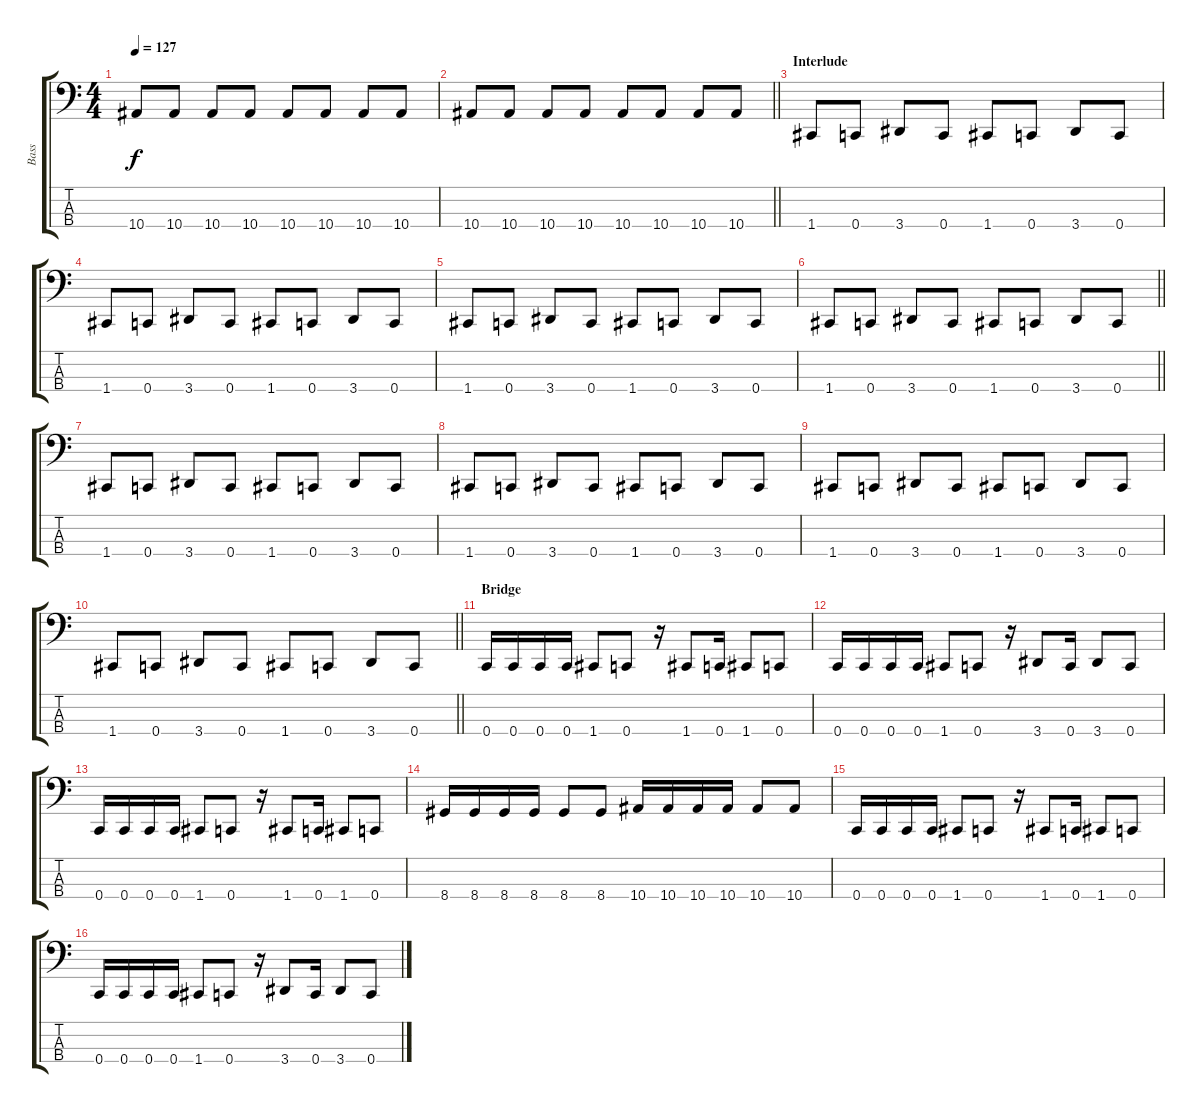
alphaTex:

\track ("Bass" "Bass") {instrument electricbasspick}
\staff {score tabs}
\tuning (F2 C2 G1 C1) {hide}
\ts (4 4)
\tempo 127
\clef f4
\ks c
10.4.8{dy f} 10.4.8 10.4.8 10.4.8 10.4.8 10.4.8 10.4.8 10.4.8 |
\barLineRight lightlight
10.4.8 10.4.8 10.4.8 10.4.8 10.4.8 10.4.8 10.4.8 10.4.8 |
\section ("" "Interlude")
1.4.8 0.4.8 3.4.8 0.4.8 1.4.8 0.4.8 3.4.8 0.4.8 |
1.4.8 0.4.8 3.4.8 0.4.8 1.4.8 0.4.8 3.4.8 0.4.8 |
1.4.8 0.4.8 3.4.8 0.4.8 1.4.8 0.4.8 3.4.8 0.4.8 |
\barLineRight lightlight
1.4.8 0.4.8 3.4.8 0.4.8 1.4.8 0.4.8 3.4.8 0.4.8 |
1.4.8 0.4.8 3.4.8 0.4.8 1.4.8 0.4.8 3.4.8 0.4.8 |
1.4.8 0.4.8 3.4.8 0.4.8 1.4.8 0.4.8 3.4.8 0.4.8 |
1.4.8 0.4.8 3.4.8 0.4.8 1.4.8 0.4.8 3.4.8 0.4.8 |
\barLineRight lightlight
1.4.8 0.4.8 3.4.8 0.4.8 1.4.8 0.4.8 3.4.8 0.4.8 |
\section ("" "Bridge")
0.4.16 0.4.16 0.4.16 0.4.16 1.4.8 0.4.8 r.16 1.4.8 0.4.16 1.4.8 0.4.8 |
0.4.16 0.4.16 0.4.16 0.4.16 1.4.8 0.4.8 r.16 3.4.8 0.4.16 3.4.8 0.4.8 |
0.4.16 0.4.16 0.4.16 0.4.16 1.4.8 0.4.8 r.16 1.4.8 0.4.16 1.4.8 0.4.8 |
8.4.16 8.4.16 8.4.16 8.4.16 8.4.8 8.4.8 10.4.16 10.4.16 10.4.16 10.4.16 10.4.8 10.4.8 |
0.4.16 0.4.16 0.4.16 0.4.16 1.4.8 0.4.8 r.16 1.4.8 0.4.16 1.4.8 0.4.8 |
0.4.16 0.4.16 0.4.16 0.4.16 1.4.8 0.4.8 r.16 3.4.8 0.4.16 3.4.8 0.4.8
